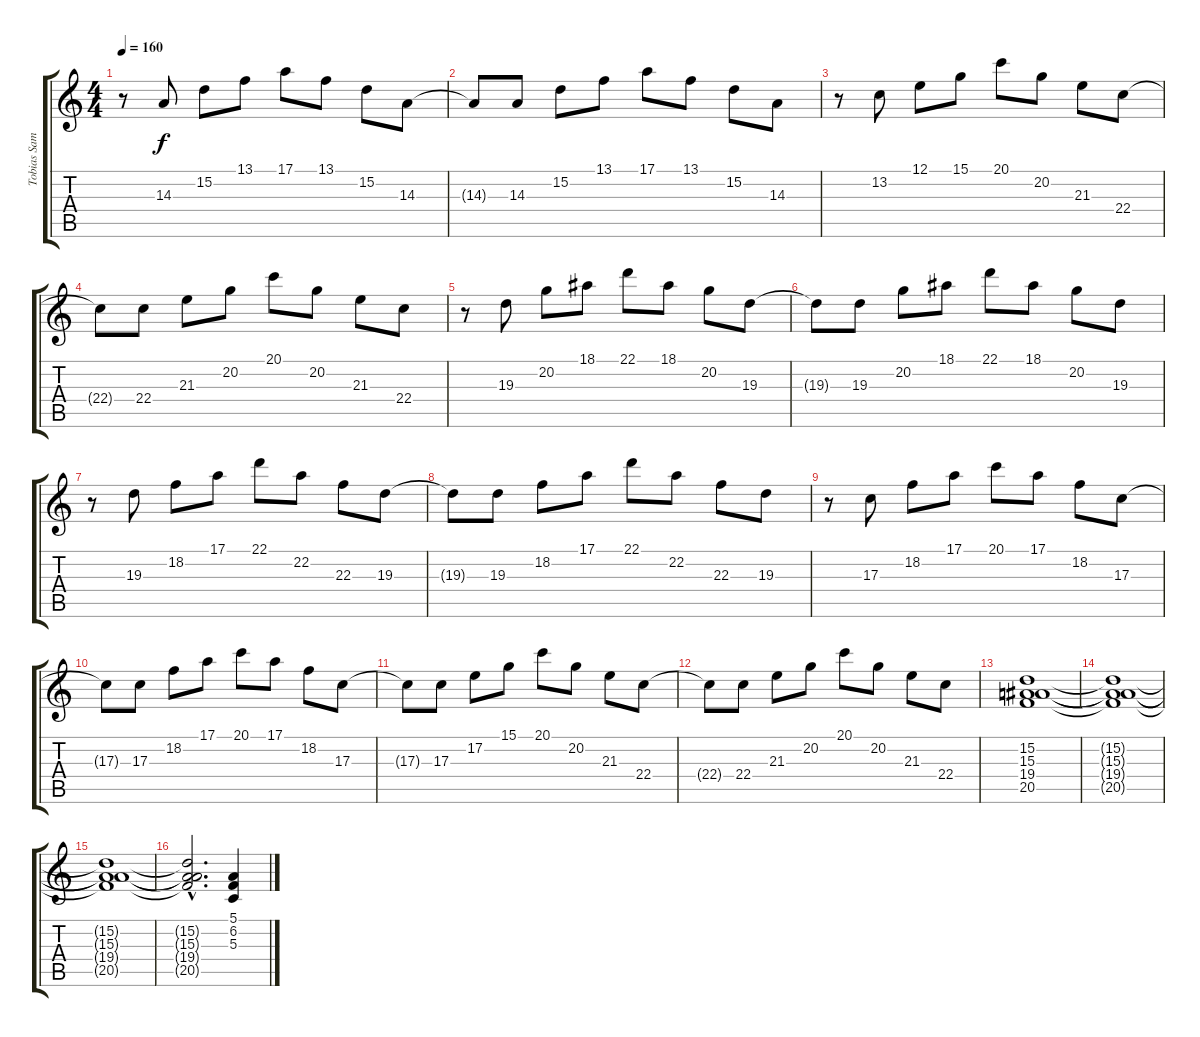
\track ("Tobias Sammet" "Tobias Sam") {instrument brightacousticpiano}
\staff {score tabs}
\tuning (E4 B3 G3 D3 A2 E2) {hide}
\ts (4 4)
\tempo 160
\clef g2
\ks c
r.8{dy f} 14.3.8 15.2.8 13.1.8 17.1.8 13.1.8 15.2.8 14.3.8 |
14.3{t}.8 14.3.8 15.2.8 13.1.8 17.1.8 13.1.8 15.2.8 14.3.8 |
r.8 13.2.8 12.1.8 15.1.8 20.1.8 20.2.8 21.3.8 22.4.8 |
22.4{t}.8 22.4.8 21.3.8 20.2.8 20.1.8 20.2.8 21.3.8 22.4.8 |
r.8 19.3.8 20.2.8 18.1.8 22.1.8 18.1.8 20.2.8 19.3.8 |
19.3{t}.8 19.3.8 20.2.8 18.1.8 22.1.8 18.1.8 20.2.8 19.3.8 |
r.8 19.3.8 18.2.8 17.1.8 22.1.8 22.2.8 22.3.8 19.3.8 |
19.3{t}.8 19.3.8 18.2.8 17.1.8 22.1.8 22.2.8 22.3.8 19.3.8 |
r.8 17.3.8 18.2.8 17.1.8 20.1.8 17.1.8 18.2.8 17.3.8 |
17.3{t}.8 17.3.8 18.2.8 17.1.8 20.1.8 17.1.8 18.2.8 17.3.8 |
17.3{t}.8 17.3.8 17.2.8 15.1.8 20.1.8 20.2.8 21.3.8 22.4.8 |
22.4{t}.8 22.4.8 21.3.8 20.2.8 20.1.8 20.2.8 21.3.8 22.4.8 |
(15.2 15.3 19.4 20.5).1 |
(15.2{t} 15.3{t} 19.4{t} 20.5{t}).1 |
(15.2{t} 15.3{t} 19.4{t} 20.5{t}).1 |
(15.2{hac t} 15.3{hac t} 19.4{hac t} 20.5{hac t}).2{d} (5.1 6.2 5.3).4
